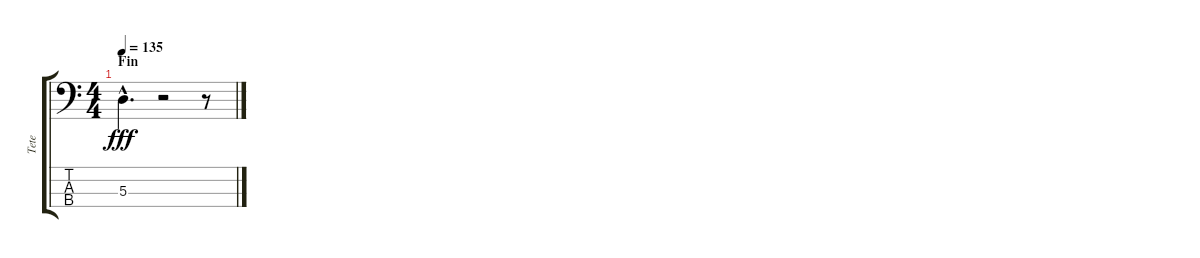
\track ("Tete" "Tete") {instrument electricbassfinger}
\staff {score tabs}
\tuning (G2 D2 A1 E1) {hide}
\ts (4 4)
\section ("" "Fin")
\tempo 135
\clef f4
\ks c
5.3{hac}.4{d dy fff} r.2 r.8
